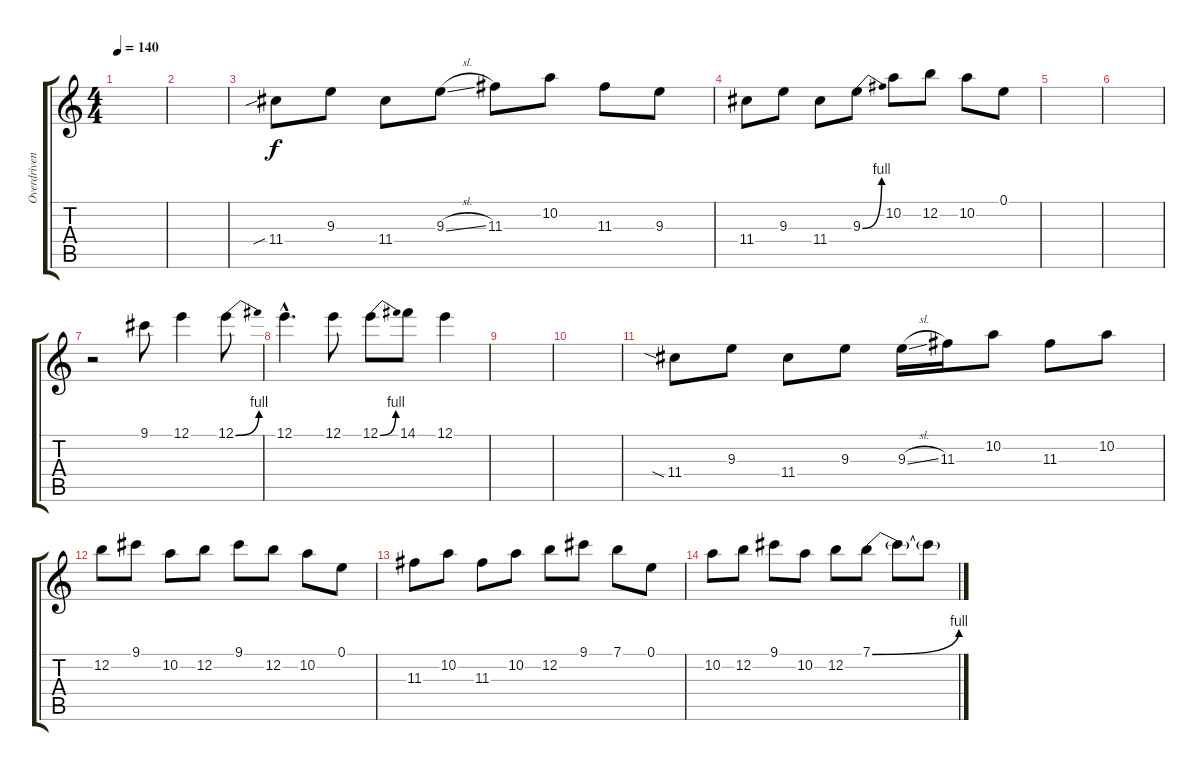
\track ("Overdriven" "Overdriven") {instrument overdrivenguitar}
\staff {score tabs}
\tuning (E4 B3 G3 D3 A2 E2) {hide}
\ts (4 4)
\tempo 140
\clef g2
\ks c
|
|
11.4{sib}.8 9.3.8 11.4.8 9.3{sl}.8 11.3.8 10.2.8 11.3.8 9.3.8 |
11.4.8 9.3.8 11.4.8 9.3{be (bend 0 0 60 4)}.8 10.2.8 12.2.8 10.2.8 0.1.8 |
|
|
r.2 9.1.8 12.1.4 12.1{be (bend 0 0 60 4)}.8 |
12.1{hac}.4{d} 12.1.8 12.1{be (bend 0 0 60 4)}.8 14.1.8 12.1.4 |
|
|
11.4{sia}.8 9.3.8 11.4.8 9.3.8 9.3{sl}.16 11.3.16 10.2.8 11.3.8 10.2.8 |
12.2.8 9.1.8 10.2.8 12.2.8 9.1.8 12.2.8 10.2.8 0.1.8 |
11.3.8 10.2.8 11.3.8 10.2.8 12.2.8 9.1.8 7.1.8 0.1.8 |
10.2.8 12.2.8 9.1.8 10.2.8 12.2.8 7.1{be (bend 0 0 60 4)}.8 7.1{t}.8 7.1{t}.8
